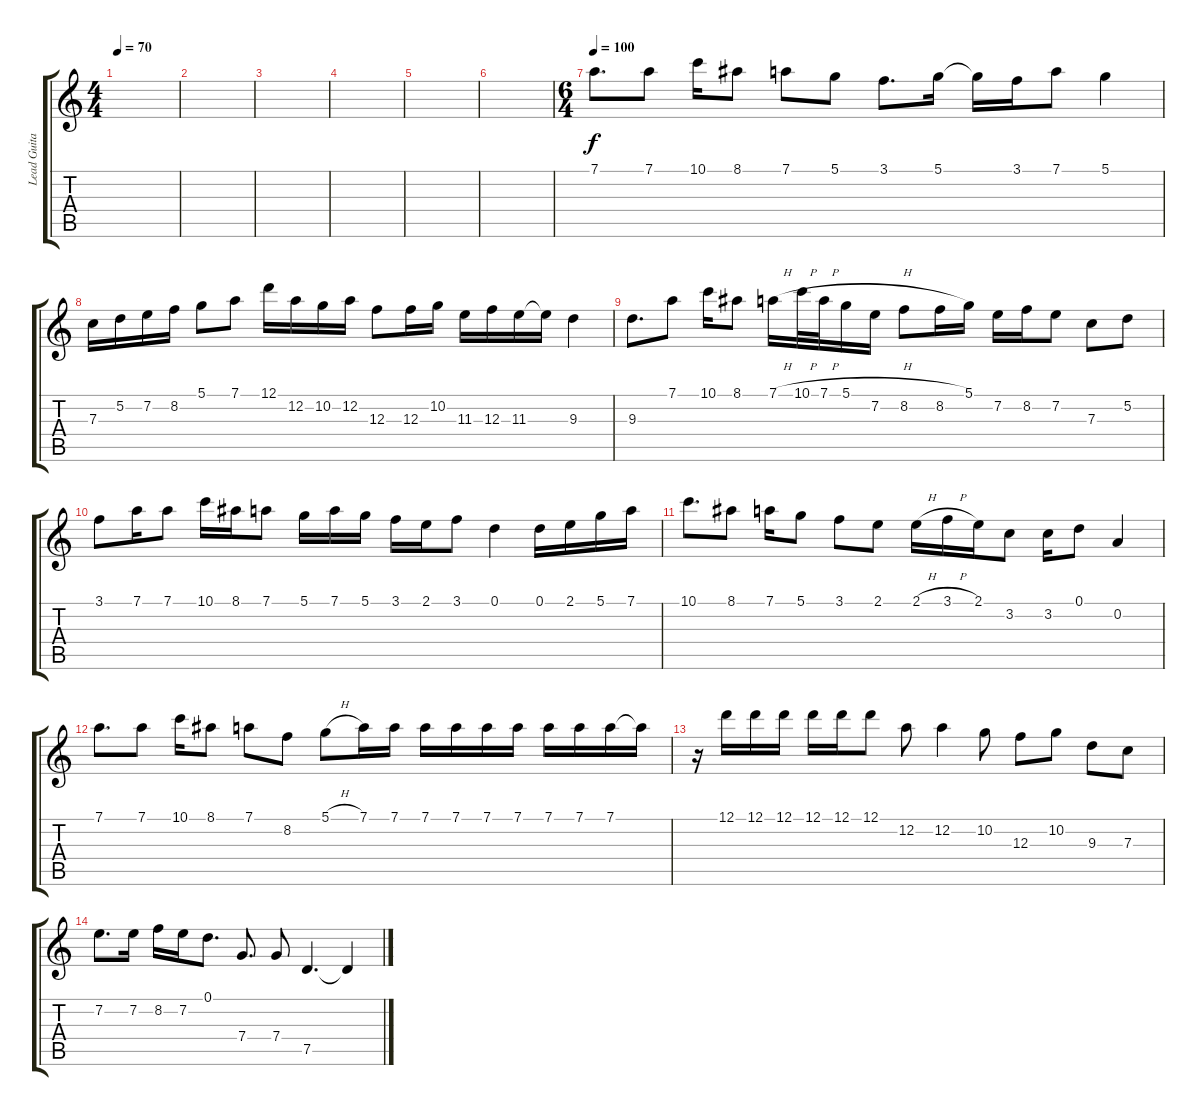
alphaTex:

\track ("Lead Guitar" "Lead Guita") {instrument acousticguitarsteel}
\staff {score tabs}
\tuning (D4 A3 F3 C3 G2 D2) {hide}
\ts (4 4)
\tempo 70
\clef g2
\ks c
|
|
|
|
|
|
\ts (6 4)
\tempo 100
7.1.8{d} 7.1.8 10.1.16 8.1.8 7.1.8 5.1.8 3.1.8{d} 5.1.16 5.1{t}.16 3.1.16 7.1.8 5.1.4 |
7.3.16 5.2.16 7.2.16 8.2.16 5.1.8 7.1.8 12.1.16 12.2.16 10.2.16 12.2.16 12.3.8 12.3.16 10.2.16 11.3.16 12.3.16 11.3.16 11.3{t}.16 9.3.4 |
9.3.8{d} 7.1.8 10.1.16 8.1.8 7.1{h}.16 10.1{h}.32 7.1{h}.32 5.1{h}.16 7.2.16 8.2.8 8.2.16 5.1.16 7.2.16 8.2.16 7.2.8 7.3.8 5.2.8 |
3.1.8 7.1.16 7.1.8 10.1.16 8.1.16 7.1.8 5.1.16 7.1.16 5.1.16 3.1.16 2.1.16 3.1.8 0.1.4 0.1.16 2.1.16 5.1.16 7.1.16 |
10.1.8{d} 8.1.8 7.1.16 5.1.8 3.1.8 2.1.8 2.1{h}.16 3.1{h}.16 2.1.16 3.2.8 3.2.16 0.1.8 0.2.4 |
7.1.8{d} 7.1.8 10.1.16 8.1.8 7.1.8 8.2.8 5.1{h}.8 7.1.16 7.1.16 7.1.16 7.1.16 7.1.16 7.1.16 7.1.16 7.1.16 7.1.16 7.1{t}.16 |
r.16 12.1.16 12.1.16 12.1.16 12.1.16 12.1.16 12.1.8 12.2.8 12.2.4 10.2.8 12.3.8 10.2.8 9.3.8 7.3.8 |
7.2.8{d} 7.2.16 8.2.16 7.2.16 0.1.8{d} 7.4.8{d} 7.4.8 7.5.4{d} 7.5{t}.4
